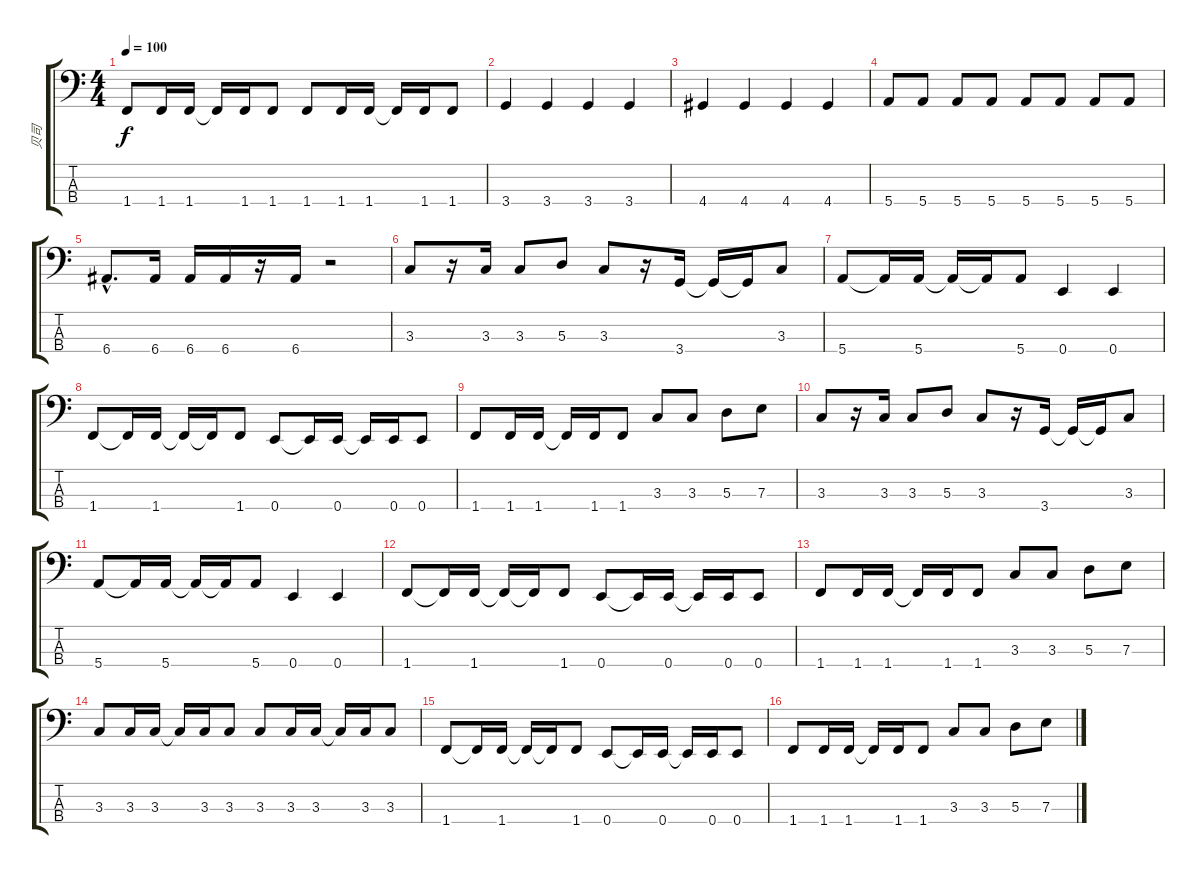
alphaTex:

\track ("贝司" "贝司") {instrument electricbassfinger}
\staff {score tabs}
\tuning (G2 D2 A1 E1) {hide}
\ts (4 4)
\tempo 100
\clef f4
\ks c
1.4.8{dy f} 1.4.16 1.4.16 1.4{t}.16 1.4.16 1.4.8 1.4.8 1.4.16 1.4.16 1.4{t}.16 1.4.16 1.4.8 |
3.4.4 3.4.4 3.4.4 3.4.4 |
4.4.4 4.4.4 4.4.4 4.4.4 |
5.4.8 5.4.8 5.4.8 5.4.8 5.4.8 5.4.8 5.4.8 5.4.8 |
6.4{hac}.8{d} 6.4.16 6.4.16 6.4.16 r.16 6.4.16 r.2 |
3.3.8 r.16 3.3.16 3.3.8 5.3.8 3.3.8 r.16 3.4.16 3.4{t}.16 3.4{t}.16 3.3.8 |
5.4.8 5.4{t}.16 5.4.16 5.4{t}.16 5.4{t}.16 5.4.8 0.4.4 0.4.4 |
1.4.8 1.4{t}.16 1.4.16 1.4{t}.16 1.4{t}.16 1.4.8 0.4.8 0.4{t}.16 0.4.16 0.4{t}.16 0.4.16 0.4.8 |
1.4.8 1.4.16 1.4.16 1.4{t}.16 1.4.16 1.4.8 3.3.8 3.3.8 5.3.8 7.3.8 |
3.3.8 r.16 3.3.16 3.3.8 5.3.8 3.3.8 r.16 3.4.16 3.4{t}.16 3.4{t}.16 3.3.8 |
5.4.8 5.4{t}.16 5.4.16 5.4{t}.16 5.4{t}.16 5.4.8 0.4.4 0.4.4 |
1.4.8 1.4{t}.16 1.4.16 1.4{t}.16 1.4{t}.16 1.4.8 0.4.8 0.4{t}.16 0.4.16 0.4{t}.16 0.4.16 0.4.8 |
1.4.8 1.4.16 1.4.16 1.4{t}.16 1.4.16 1.4.8 3.3.8 3.3.8 5.3.8 7.3.8 |
3.3.8 3.3.16 3.3.16 3.3{t}.16 3.3.16 3.3.8 3.3.8 3.3.16 3.3.16 3.3{t}.16 3.3.16 3.3.8 |
1.4.8 1.4{t}.16 1.4.16 1.4{t}.16 1.4{t}.16 1.4.8 0.4.8 0.4{t}.16 0.4.16 0.4{t}.16 0.4.16 0.4.8 |
1.4.8 1.4.16 1.4.16 1.4{t}.16 1.4.16 1.4.8 3.3.8 3.3.8 5.3.8 7.3.8
